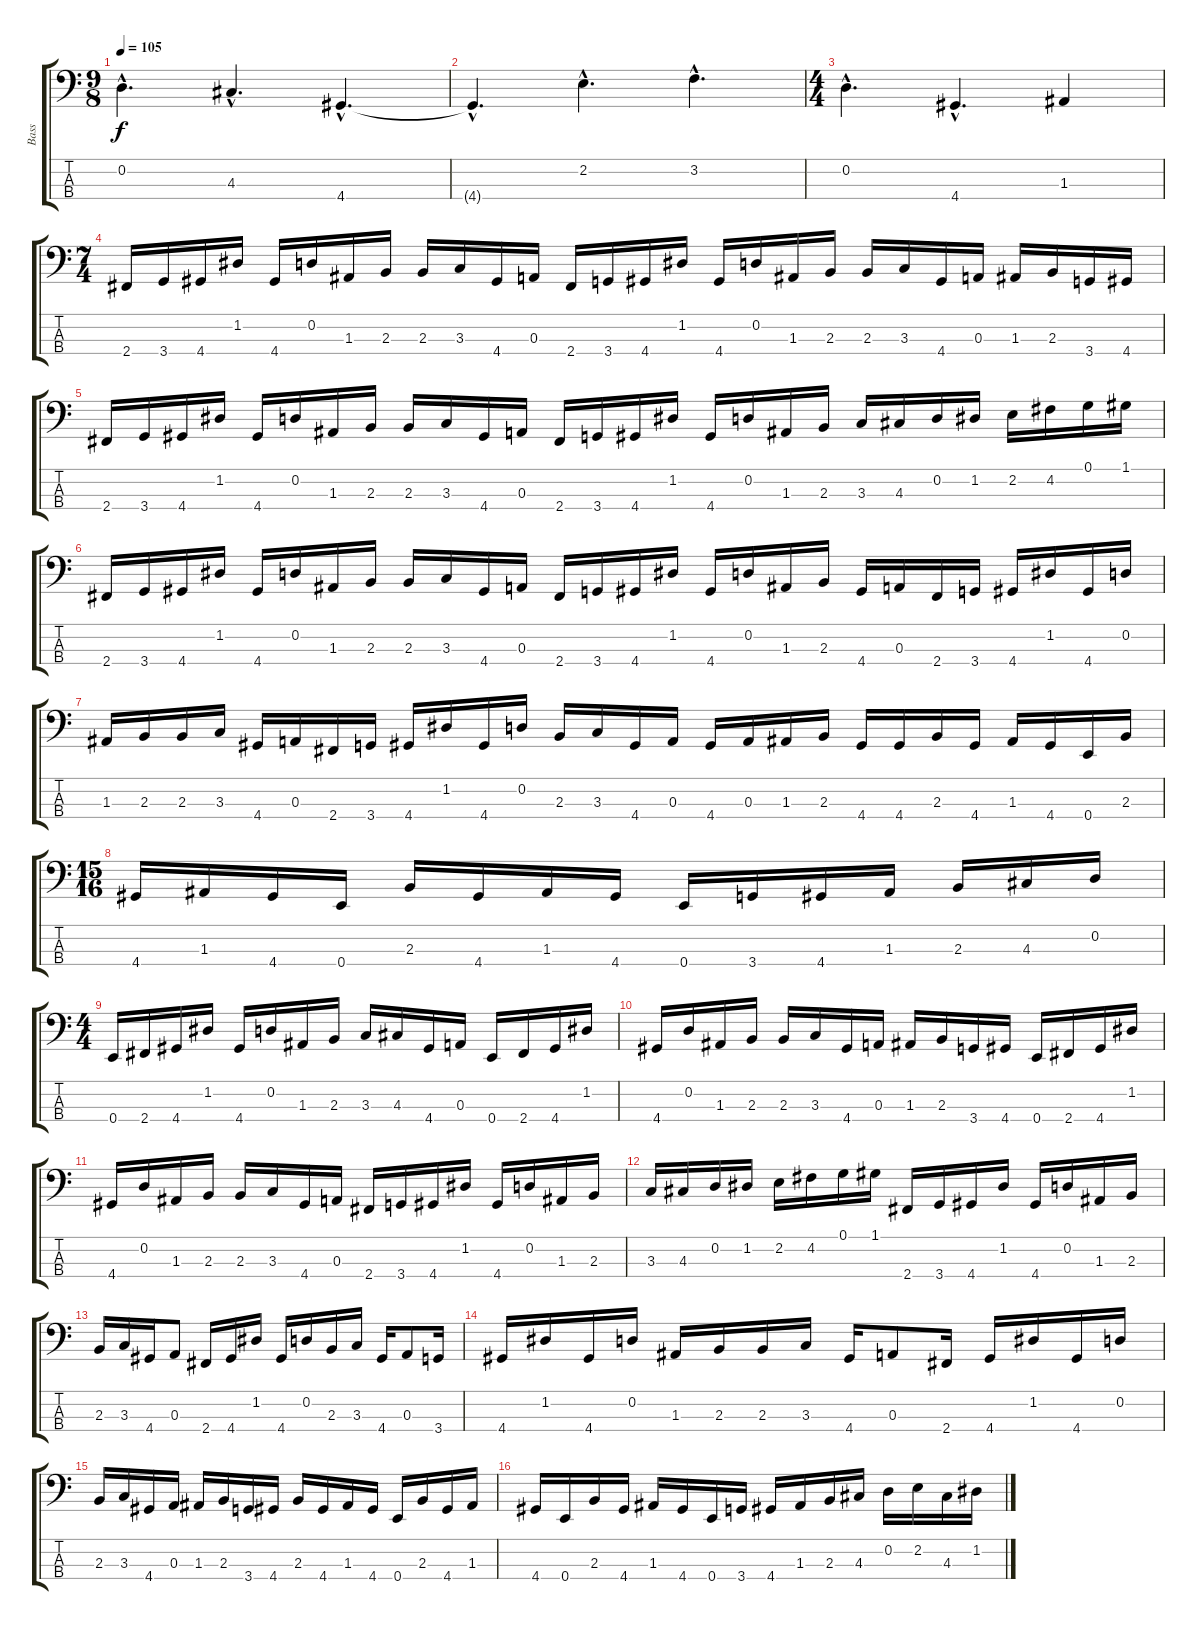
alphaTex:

\track ("Bass" "Bass") {instrument electricbassfinger}
\staff {score tabs}
\tuning (G2 D2 A1 E1) {hide}
\ts (9 8)
\tempo 105
\clef f4
\ks c
0.2{hac}.4{d dy f} 4.3{hac}.4{d} 4.4{hac}.4{d} |
4.4{hac t}.4{d} 2.2{hac}.4{d} 3.2{hac}.4{d} |
\ts (4 4)
0.2{hac}.4{d} 4.4{hac}.4{d} 1.3.4 |
\ts (7 4)
2.4.16 3.4.16 4.4.16 1.2.16 4.4.16 0.2.16 1.3.16 2.3.16 2.3.16 3.3.16 4.4.16 0.3.16 2.4.16 3.4.16 4.4.16 1.2.16 4.4.16 0.2.16 1.3.16 2.3.16 2.3.16 3.3.16 4.4.16 0.3.16 1.3.16 2.3.16 3.4.16 4.4.16 |
2.4.16 3.4.16 4.4.16 1.2.16 4.4.16 0.2.16 1.3.16 2.3.16 2.3.16 3.3.16 4.4.16 0.3.16 2.4.16 3.4.16 4.4.16 1.2.16 4.4.16 0.2.16 1.3.16 2.3.16 3.3.16 4.3.16 0.2.16 1.2.16 2.2.16 4.2.16 0.1.16 1.1.16 |
2.4.16 3.4.16 4.4.16 1.2.16 4.4.16 0.2.16 1.3.16 2.3.16 2.3.16 3.3.16 4.4.16 0.3.16 2.4.16 3.4.16 4.4.16 1.2.16 4.4.16 0.2.16 1.3.16 2.3.16 4.4.16 0.3.16 2.4.16 3.4.16 4.4.16 1.2.16 4.4.16 0.2.16 |
1.3.16 2.3.16 2.3.16 3.3.16 4.4.16 0.3.16 2.4.16 3.4.16 4.4.16 1.2.16 4.4.16 0.2.16 2.3.16 3.3.16 4.4.16 0.3.16 4.4.16 0.3.16 1.3.16 2.3.16 4.4.16 4.4.16 2.3.16 4.4.16 1.3.16 4.4.16 0.4.16 2.3.16 |
\ts (15 16)
4.4.16 1.3.16 4.4.16 0.4.16 2.3.16 4.4.16 1.3.16 4.4.16 0.4.16 3.4.16 4.4.16 1.3.16 2.3.16 4.3.16 0.2.16 |
\ts (4 4)
0.4.16 2.4.16 4.4.16 1.2.16 4.4.16 0.2.16 1.3.16 2.3.16 3.3.16 4.3.16 4.4.16 0.3.16 0.4.16 2.4.16 4.4.16 1.2.16 |
4.4.16 0.2.16 1.3.16 2.3.16 2.3.16 3.3.16 4.4.16 0.3.16 1.3.16 2.3.16 3.4.16 4.4.16 0.4.16 2.4.16 4.4.16 1.2.16 |
4.4.16 0.2.16 1.3.16 2.3.16 2.3.16 3.3.16 4.4.16 0.3.16 2.4.16 3.4.16 4.4.16 1.2.16 4.4.16 0.2.16 1.3.16 2.3.16 |
3.3.16 4.3.16 0.2.16 1.2.16 2.2.16 4.2.16 0.1.16 1.1.16 2.4.16 3.4.16 4.4.16 1.2.16 4.4.16 0.2.16 1.3.16 2.3.16 |
2.3.16 3.3.16 4.4.16 0.3.8 2.4.16 4.4.16 1.2.16 4.4.16 0.2.16 2.3.16 3.3.16 4.4.16 0.3.8 3.4.16 |
4.4.16 1.2.16 4.4.16 0.2.16 1.3.16 2.3.16 2.3.16 3.3.16 4.4.16 0.3.8 2.4.16 4.4.16 1.2.16 4.4.16 0.2.16 |
2.3.16 3.3.16 4.4.16 0.3.16 1.3.16 2.3.16 3.4.16 4.4.16 2.3.16 4.4.16 1.3.16 4.4.16 0.4.16 2.3.16 4.4.16 1.3.16 |
4.4.16 0.4.16 2.3.16 4.4.16 1.3.16 4.4.16 0.4.16 3.4.16 4.4.16 1.3.16 2.3.16 4.3.16 0.2.16 2.2.16 4.3.16 1.2.16
